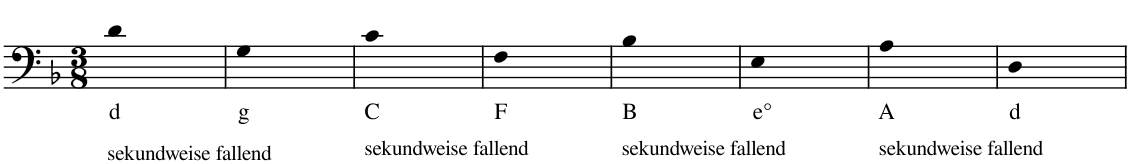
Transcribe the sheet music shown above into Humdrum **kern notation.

**kern	**text
*part1	*part1
*staff1	*staff1
*I"Klavier	*
!!LO:PB:g=z
*clefF4	*
*k[b-]	*
*M3/8	*
=1	=1
!	!LO:LY:b
8d	d
8ryy	.
8ryy	.
=2	=2
!	!LO:LY:b
8G	g
8ryy	.
8ryy	.
=3	=3
!	!LO:LY:b
8c	C
8ryy	.
8ryy	.
=4	=4
!	!LO:LY:b
8F	F
8ryy	.
8ryy	.
=5	=5
!	!LO:LY:b
8B-	B
8ryy	.
8ryy	.
=6	=6
!	!LO:LY:b
8E	e°
8ryy	.
8ryy	.
=7	=7
!	!LO:LY:b
8A	A
8ryy	.
8ryy	.
=7X1	=7X1
!	!LO:LY:b
8D	d
8ryy	.
8ryy	.
=	=
*-	*-
